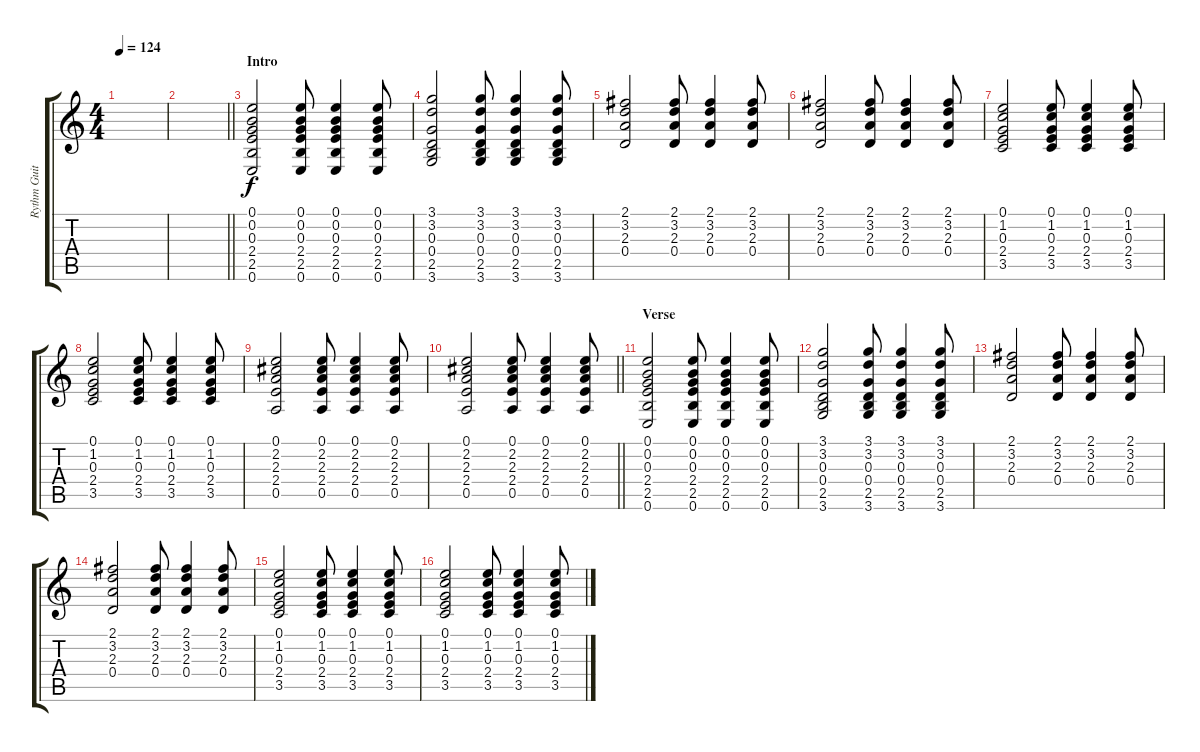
\track ("Rythm Guitar" "Rythm Guit") {instrument electricguitarjazz}
\staff {score tabs}
\tuning (E4 B3 G3 D3 A2 E2) {hide}
\ts (4 4)
\tempo 124
\clef g2
\ks c
|
\barLineRight lightlight
|
\section ("" "Intro")
(0.1 0.2 0.3 2.4 2.5 0.6).2 (0.1 0.2 0.3 2.4 2.5 0.6).8 (0.1 0.2 0.3 2.4 2.5 0.6).4 (0.1 0.2 0.3 2.4 2.5 0.6).8 |
(3.1 3.2 0.3 0.4 2.5 3.6).2 (3.1 3.2 0.3 0.4 2.5 3.6).8 (3.1 3.2 0.3 0.4 2.5 3.6).4 (3.1 3.2 0.3 0.4 2.5 3.6).8 |
(2.1 3.2 2.3 0.4).2 (2.1 3.2 2.3 0.4).8 (2.1 3.2 2.3 0.4).4 (2.1 3.2 2.3 0.4).8 |
(2.1 3.2 2.3 0.4).2 (2.1 3.2 2.3 0.4).8 (2.1 3.2 2.3 0.4).4 (2.1 3.2 2.3 0.4).8 |
(0.1 1.2 0.3 2.4 3.5).2 (0.1 1.2 0.3 2.4 3.5).8 (0.1 1.2 0.3 2.4 3.5).4 (0.1 1.2 0.3 2.4 3.5).8 |
(0.1 1.2 0.3 2.4 3.5).2 (0.1 1.2 0.3 2.4 3.5).8 (0.1 1.2 0.3 2.4 3.5).4 (0.1 1.2 0.3 2.4 3.5).8 |
(0.1 2.2 2.3 2.4 0.5).2 (0.1 2.2 2.3 2.4 0.5).8 (0.1 2.2 2.3 2.4 0.5).4 (0.1 2.2 2.3 2.4 0.5).8 |
\barLineRight lightlight
(0.1 2.2 2.3 2.4 0.5).2 (0.1 2.2 2.3 2.4 0.5).8 (0.1 2.2 2.3 2.4 0.5).4 (0.1 2.2 2.3 2.4 0.5).8 |
\section ("" "Verse ")
(0.1 0.2 0.3 2.4 2.5 0.6).2 (0.1 0.2 0.3 2.4 2.5 0.6).8 (0.1 0.2 0.3 2.4 2.5 0.6).4 (0.1 0.2 0.3 2.4 2.5 0.6).8 |
(3.1 3.2 0.3 0.4 2.5 3.6).2 (3.1 3.2 0.3 0.4 2.5 3.6).8 (3.1 3.2 0.3 0.4 2.5 3.6).4 (3.1 3.2 0.3 0.4 2.5 3.6).8 |
(2.1 3.2 2.3 0.4).2 (2.1 3.2 2.3 0.4).8 (2.1 3.2 2.3 0.4).4 (2.1 3.2 2.3 0.4).8 |
(2.1 3.2 2.3 0.4).2 (2.1 3.2 2.3 0.4).8 (2.1 3.2 2.3 0.4).4 (2.1 3.2 2.3 0.4).8 |
(0.1 1.2 0.3 2.4 3.5).2 (0.1 1.2 0.3 2.4 3.5).8 (0.1 1.2 0.3 2.4 3.5).4 (0.1 1.2 0.3 2.4 3.5).8 |
(0.1 1.2 0.3 2.4 3.5).2 (0.1 1.2 0.3 2.4 3.5).8 (0.1 1.2 0.3 2.4 3.5).4 (0.1 1.2 0.3 2.4 3.5).8
